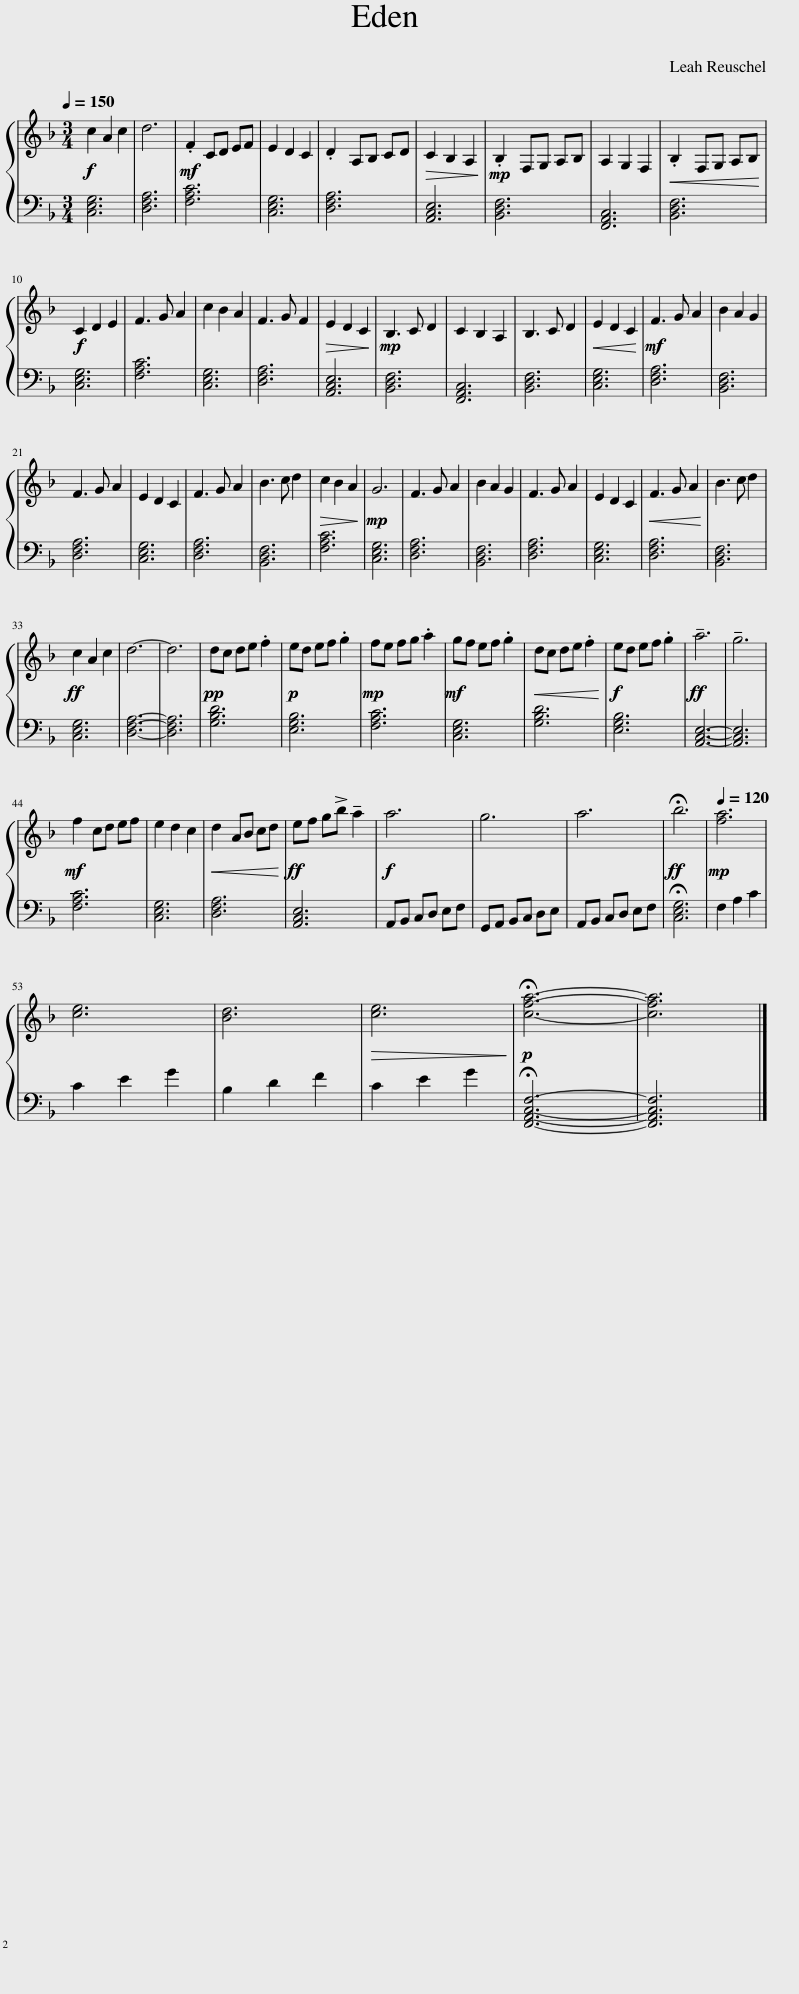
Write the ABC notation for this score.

X:1
%%score { 1 | 2 }
L:1/8
Q:1/4=150
M:3/4
I:linebreak $
K:F
V:1 treble
V:2 bass
V:1
!f! c2 A2 c2 | d6 |!mf! .F2 CD EF | E2 D2 C2 | .D2 A,B, CD | %5
!>(! C2 B,2 A,2!>)! |!mp! .B,2 F,G, A,B, | A,2 G,2 F,2 |!<(! .B,2 F,G, A,B,!<)! |$!f! C2 D2 E2 | %10
 F3 G A2 | c2 B2 A2 | F3 G F2 |!>(! E2 D2 C2!>)! |!mp! B,3 C D2 | %15
 C2 B,2 A,2 | B,3 C D2 |!<(! E2 D2 C2!<)! |!mf! F3 G A2 | B2 A2 G2 |$ %20
 F3 G A2 | E2 D2 C2 | F3 G A2 | B3 c d2 |!>(! c2 B2 A2!>)! | %25
!mp! G6 | F3 G A2 | B2 A2 G2 | F3 G A2 | E2 D2 C2 | %30
!<(! F3 G A2!<)! | B3 c d2 |$!ff! c2 A2 c2 | d6- | d6 | %35
!pp! dc de .f2 |!p! ed ef .g2 |!mp! fe fg .a2 |!mf! gf ef .g2 |!<(! dc de .f2!<)! | %40
!f! ed ef .g2 |!ff! !tenuto!a6 | !tenuto!g6 |$!mf! f2 cd ef | e2 d2 c2 | %45
!<(! d2 AB cd!<)! |!ff! ef g!>!b !tenuto!a2 |!f! a6 | g6 | a6 | %50
!ff! !fermata!b6 |[Q:1/4=120]!mp! [fa]6 |$ [ce]6 | [Bd]6 |!>(! [ce]6!>)! | %55
!p! !fermata![cfa]6- | [cfa]6 |] %57
V:2
 [C,E,G,]6 | [D,F,A,]6 | [F,A,C]6 | [C,E,G,]6 | [D,F,A,]6 | %5
 [A,,C,E,]6 | [B,,D,F,]6 | [F,,A,,C,]6 | [B,,D,F,]6 |$ [C,E,G,]6 | %10
 [F,A,C]6 | [C,E,G,]6 | [D,F,A,]6 | [A,,C,E,]6 | [B,,D,F,]6 | %15
 [F,,A,,C,]6 | [B,,D,F,]6 | [C,E,G,]6 | [D,F,A,]6 | [B,,D,F,]6 |$ %20
 [D,F,A,]6 | [C,E,G,]6 | [D,F,A,]6 | [B,,D,F,]6 | [F,A,C]6 | %25
 [C,E,G,]6 | [D,F,A,]6 | [B,,D,F,]6 | [D,F,A,]6 | [C,E,G,]6 | %30
 [D,F,A,]6 | [B,,D,F,]6 |$ [C,E,G,]6 | [D,F,A,]6- | [D,F,A,]6 | %35
 [G,B,D]6 | [E,G,B,]6 | [F,A,C]6 | [C,E,G,]6 | [G,B,D]6 | %40
 [E,G,B,]6 | [A,,C,E,]6- | [A,,C,E,]6 |$ [F,A,C]6 | [C,E,G,]6 | %45
 [D,F,A,]6 | [A,,C,E,]6 | A,,B,, C,D, E,F, | G,,A,, B,,C, D,E, | A,,B,, C,D, E,F, | %50
 !fermata![C,E,G,]6 | F,2 A,2 C2 |$ C2 E2 G2 | B,2 D2 F2 | C2 E2 G2 | %55
 !fermata![F,,A,,C,F,]6- | [F,,A,,C,F,]6 |] %57
